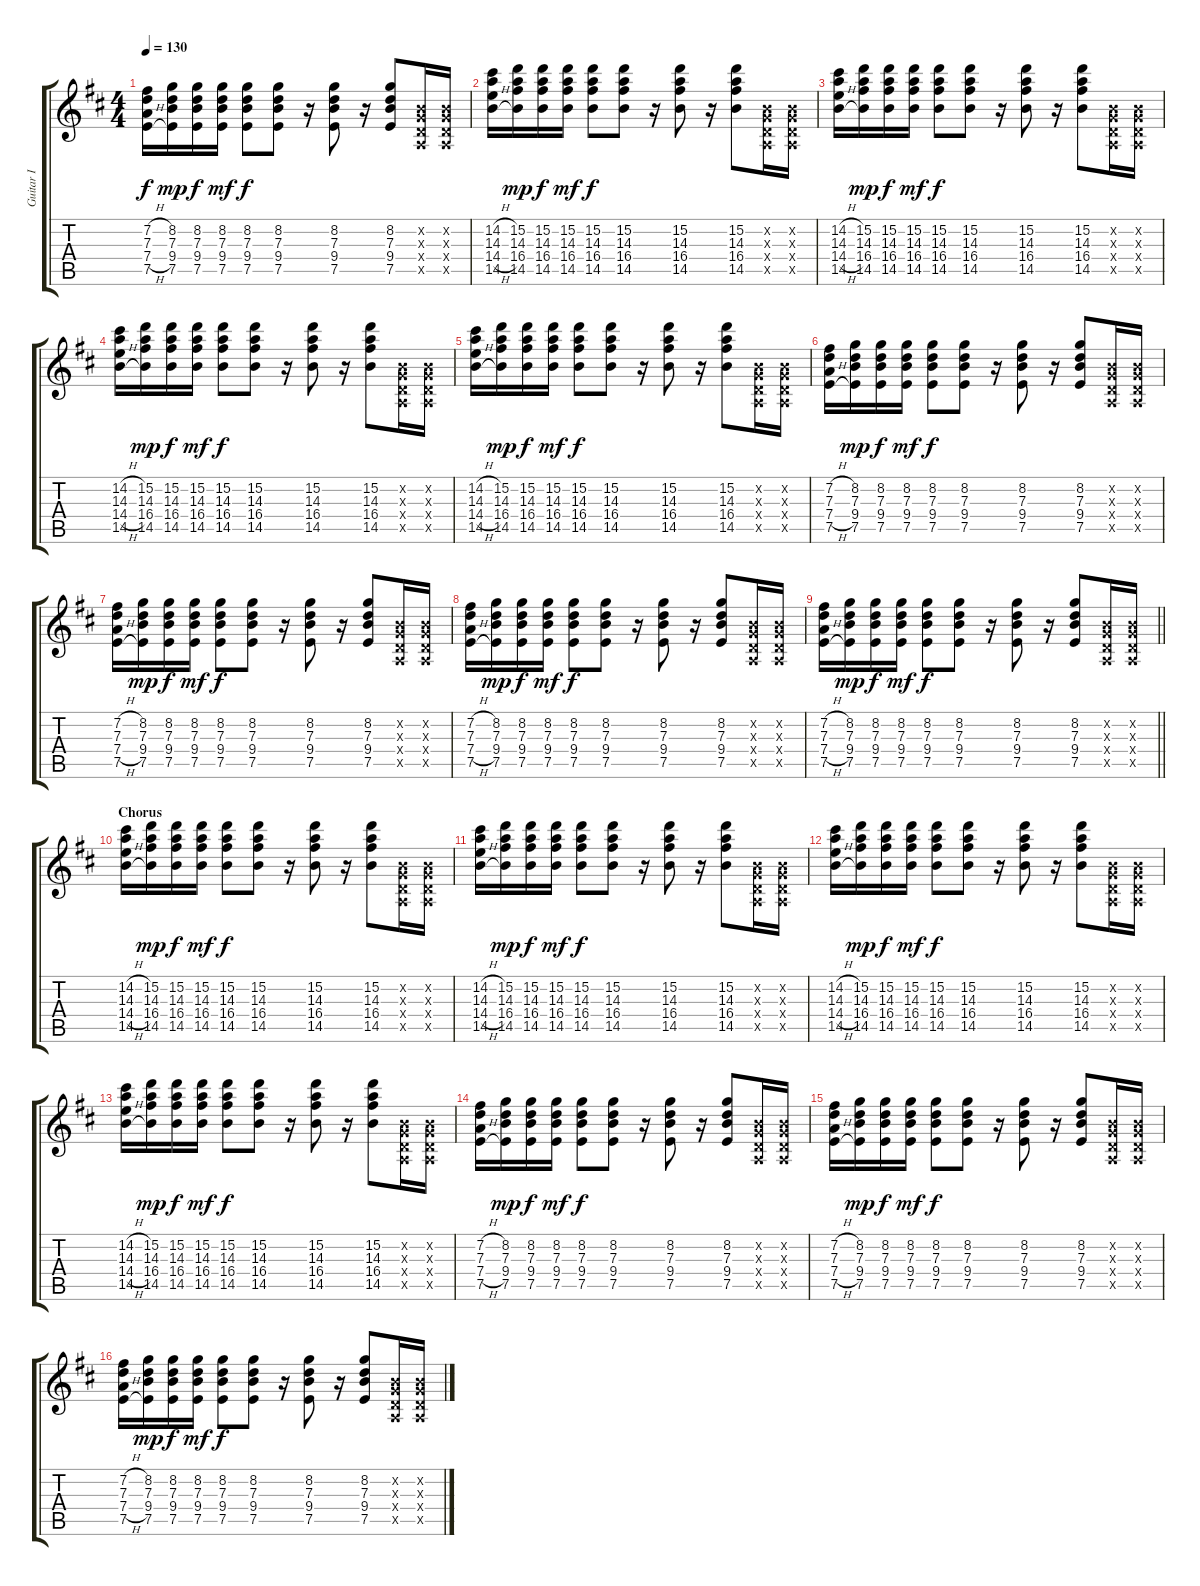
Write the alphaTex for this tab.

\track ("Guitar I" "Guitar I") {instrument electricguitarjazz}
\staff {score tabs}
\tuning (E4 B3 G3 D3 A2 E2) {hide}
\ts (4 4)
\tempo 130
\clef g2
\ks d
(7.2{h} 7.3{h} 7.4{h} 7.5{h}).16{dy f} (8.2 7.3 9.4 7.5).16{dy mp} (8.2 7.3 9.4 7.5).16{dy f} (8.2 7.3 9.4 7.5).16{dy mf} (8.2 7.3 9.4 7.5).8{dy f} (8.2 7.3 9.4 7.5).8 r.16 (8.2 7.3 9.4 7.5).8 r.16 (8.2 7.3 9.4 7.5).8 (0.2{x} 0.3{x} 0.4{x} 0.5{x}).16 (0.2{x} 0.3{x} 0.4{x} 0.5{x}).16 |
(14.2{h} 14.3{h} 14.4{h} 14.5{h}).16 (15.2 14.3 16.4 14.5).16{dy mp} (15.2 14.3 16.4 14.5).16{dy f} (15.2 14.3 16.4 14.5).16{dy mf} (15.2 14.3 16.4 14.5).8{dy f} (15.2 14.3 16.4 14.5).8 r.16 (15.2 14.3 16.4 14.5).8 r.16 (15.2 14.3 16.4 14.5).8 (0.2{x} 0.3{x} 0.4{x} 0.5{x}).16 (0.2{x} 0.3{x} 0.4{x} 0.5{x}).16 |
(14.2{h} 14.3{h} 14.4{h} 14.5{h}).16 (15.2 14.3 16.4 14.5).16{dy mp} (15.2 14.3 16.4 14.5).16{dy f} (15.2 14.3 16.4 14.5).16{dy mf} (15.2 14.3 16.4 14.5).8{dy f} (15.2 14.3 16.4 14.5).8 r.16 (15.2 14.3 16.4 14.5).8 r.16 (15.2 14.3 16.4 14.5).8 (0.2{x} 0.3{x} 0.4{x} 0.5{x}).16 (0.2{x} 0.3{x} 0.4{x} 0.5{x}).16 |
(14.2{h} 14.3{h} 14.4{h} 14.5{h}).16 (15.2 14.3 16.4 14.5).16{dy mp} (15.2 14.3 16.4 14.5).16{dy f} (15.2 14.3 16.4 14.5).16{dy mf} (15.2 14.3 16.4 14.5).8{dy f} (15.2 14.3 16.4 14.5).8 r.16 (15.2 14.3 16.4 14.5).8 r.16 (15.2 14.3 16.4 14.5).8 (0.2{x} 0.3{x} 0.4{x} 0.5{x}).16 (0.2{x} 0.3{x} 0.4{x} 0.5{x}).16 |
(14.2{h} 14.3{h} 14.4{h} 14.5{h}).16 (15.2 14.3 16.4 14.5).16{dy mp} (15.2 14.3 16.4 14.5).16{dy f} (15.2 14.3 16.4 14.5).16{dy mf} (15.2 14.3 16.4 14.5).8{dy f} (15.2 14.3 16.4 14.5).8 r.16 (15.2 14.3 16.4 14.5).8 r.16 (15.2 14.3 16.4 14.5).8 (0.2{x} 0.3{x} 0.4{x} 0.5{x}).16 (0.2{x} 0.3{x} 0.4{x} 0.5{x}).16 |
(7.2{h} 7.3{h} 7.4{h} 7.5{h}).16 (8.2 7.3 9.4 7.5).16{dy mp} (8.2 7.3 9.4 7.5).16{dy f} (8.2 7.3 9.4 7.5).16{dy mf} (8.2 7.3 9.4 7.5).8{dy f} (8.2 7.3 9.4 7.5).8 r.16 (8.2 7.3 9.4 7.5).8 r.16 (8.2 7.3 9.4 7.5).8 (0.2{x} 0.3{x} 0.4{x} 0.5{x}).16 (0.2{x} 0.3{x} 0.4{x} 0.5{x}).16 |
(7.2{h} 7.3{h} 7.4{h} 7.5{h}).16 (8.2 7.3 9.4 7.5).16{dy mp} (8.2 7.3 9.4 7.5).16{dy f} (8.2 7.3 9.4 7.5).16{dy mf} (8.2 7.3 9.4 7.5).8{dy f} (8.2 7.3 9.4 7.5).8 r.16 (8.2 7.3 9.4 7.5).8 r.16 (8.2 7.3 9.4 7.5).8 (0.2{x} 0.3{x} 0.4{x} 0.5{x}).16 (0.2{x} 0.3{x} 0.4{x} 0.5{x}).16 |
(7.2{h} 7.3{h} 7.4{h} 7.5{h}).16 (8.2 7.3 9.4 7.5).16{dy mp} (8.2 7.3 9.4 7.5).16{dy f} (8.2 7.3 9.4 7.5).16{dy mf} (8.2 7.3 9.4 7.5).8{dy f} (8.2 7.3 9.4 7.5).8 r.16 (8.2 7.3 9.4 7.5).8 r.16 (8.2 7.3 9.4 7.5).8 (0.2{x} 0.3{x} 0.4{x} 0.5{x}).16 (0.2{x} 0.3{x} 0.4{x} 0.5{x}).16 |
\barLineRight lightlight
(7.2{h} 7.3{h} 7.4{h} 7.5{h}).16 (8.2 7.3 9.4 7.5).16{dy mp} (8.2 7.3 9.4 7.5).16{dy f} (8.2 7.3 9.4 7.5).16{dy mf} (8.2 7.3 9.4 7.5).8{dy f} (8.2 7.3 9.4 7.5).8 r.16 (8.2 7.3 9.4 7.5).8 r.16 (8.2 7.3 9.4 7.5).8 (0.2{x} 0.3{x} 0.4{x} 0.5{x}).16 (0.2{x} 0.3{x} 0.4{x} 0.5{x}).16 |
\section ("" "Chorus")
(14.2{h} 14.3{h} 14.4{h} 14.5{h}).16 (15.2 14.3 16.4 14.5).16{dy mp} (15.2 14.3 16.4 14.5).16{dy f} (15.2 14.3 16.4 14.5).16{dy mf} (15.2 14.3 16.4 14.5).8{dy f} (15.2 14.3 16.4 14.5).8 r.16 (15.2 14.3 16.4 14.5).8 r.16 (15.2 14.3 16.4 14.5).8 (0.2{x} 0.3{x} 0.4{x} 0.5{x}).16 (0.2{x} 0.3{x} 0.4{x} 0.5{x}).16 |
(14.2{h} 14.3{h} 14.4{h} 14.5{h}).16 (15.2 14.3 16.4 14.5).16{dy mp} (15.2 14.3 16.4 14.5).16{dy f} (15.2 14.3 16.4 14.5).16{dy mf} (15.2 14.3 16.4 14.5).8{dy f} (15.2 14.3 16.4 14.5).8 r.16 (15.2 14.3 16.4 14.5).8 r.16 (15.2 14.3 16.4 14.5).8 (0.2{x} 0.3{x} 0.4{x} 0.5{x}).16 (0.2{x} 0.3{x} 0.4{x} 0.5{x}).16 |
(14.2{h} 14.3{h} 14.4{h} 14.5{h}).16 (15.2 14.3 16.4 14.5).16{dy mp} (15.2 14.3 16.4 14.5).16{dy f} (15.2 14.3 16.4 14.5).16{dy mf} (15.2 14.3 16.4 14.5).8{dy f} (15.2 14.3 16.4 14.5).8 r.16 (15.2 14.3 16.4 14.5).8 r.16 (15.2 14.3 16.4 14.5).8 (0.2{x} 0.3{x} 0.4{x} 0.5{x}).16 (0.2{x} 0.3{x} 0.4{x} 0.5{x}).16 |
(14.2{h} 14.3{h} 14.4{h} 14.5{h}).16 (15.2 14.3 16.4 14.5).16{dy mp} (15.2 14.3 16.4 14.5).16{dy f} (15.2 14.3 16.4 14.5).16{dy mf} (15.2 14.3 16.4 14.5).8{dy f} (15.2 14.3 16.4 14.5).8 r.16 (15.2 14.3 16.4 14.5).8 r.16 (15.2 14.3 16.4 14.5).8 (0.2{x} 0.3{x} 0.4{x} 0.5{x}).16 (0.2{x} 0.3{x} 0.4{x} 0.5{x}).16 |
(7.2{h} 7.3{h} 7.4{h} 7.5{h}).16 (8.2 7.3 9.4 7.5).16{dy mp} (8.2 7.3 9.4 7.5).16{dy f} (8.2 7.3 9.4 7.5).16{dy mf} (8.2 7.3 9.4 7.5).8{dy f} (8.2 7.3 9.4 7.5).8 r.16 (8.2 7.3 9.4 7.5).8 r.16 (8.2 7.3 9.4 7.5).8 (0.2{x} 0.3{x} 0.4{x} 0.5{x}).16 (0.2{x} 0.3{x} 0.4{x} 0.5{x}).16 |
(7.2{h} 7.3{h} 7.4{h} 7.5{h}).16 (8.2 7.3 9.4 7.5).16{dy mp} (8.2 7.3 9.4 7.5).16{dy f} (8.2 7.3 9.4 7.5).16{dy mf} (8.2 7.3 9.4 7.5).8{dy f} (8.2 7.3 9.4 7.5).8 r.16 (8.2 7.3 9.4 7.5).8 r.16 (8.2 7.3 9.4 7.5).8 (0.2{x} 0.3{x} 0.4{x} 0.5{x}).16 (0.2{x} 0.3{x} 0.4{x} 0.5{x}).16 |
(7.2{h} 7.3{h} 7.4{h} 7.5{h}).16 (8.2 7.3 9.4 7.5).16{dy mp} (8.2 7.3 9.4 7.5).16{dy f} (8.2 7.3 9.4 7.5).16{dy mf} (8.2 7.3 9.4 7.5).8{dy f} (8.2 7.3 9.4 7.5).8 r.16 (8.2 7.3 9.4 7.5).8 r.16 (8.2 7.3 9.4 7.5).8 (0.2{x} 0.3{x} 0.4{x} 0.5{x}).16 (0.2{x} 0.3{x} 0.4{x} 0.5{x}).16
